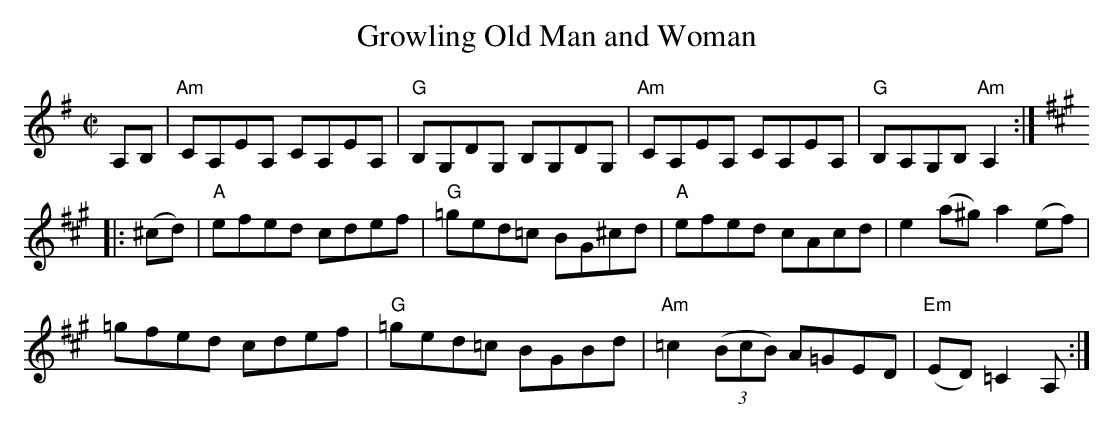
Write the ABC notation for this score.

X:1
T:Growling Old Man and Woman
M:C|
Q:200
K:Ador
A,B,|\
"Am"CA,EA, CA,EA,|"G"B,G,DG, B,G,DG,|"Am"CA,EA, CA,EA,|"G" B,A,G,B, "Am"A,2:|
|:[K:A](^cd)|\
"A"efed cdef|"G"=ged=c BG^cd|"A"efed cAcd|e2(a^g) a2(ef)|
=gfed cdef|"G"=ged=c BGBd|"Am"=c2 ((3BcB) A=GED|"Em"(ED)=C2A,:|
